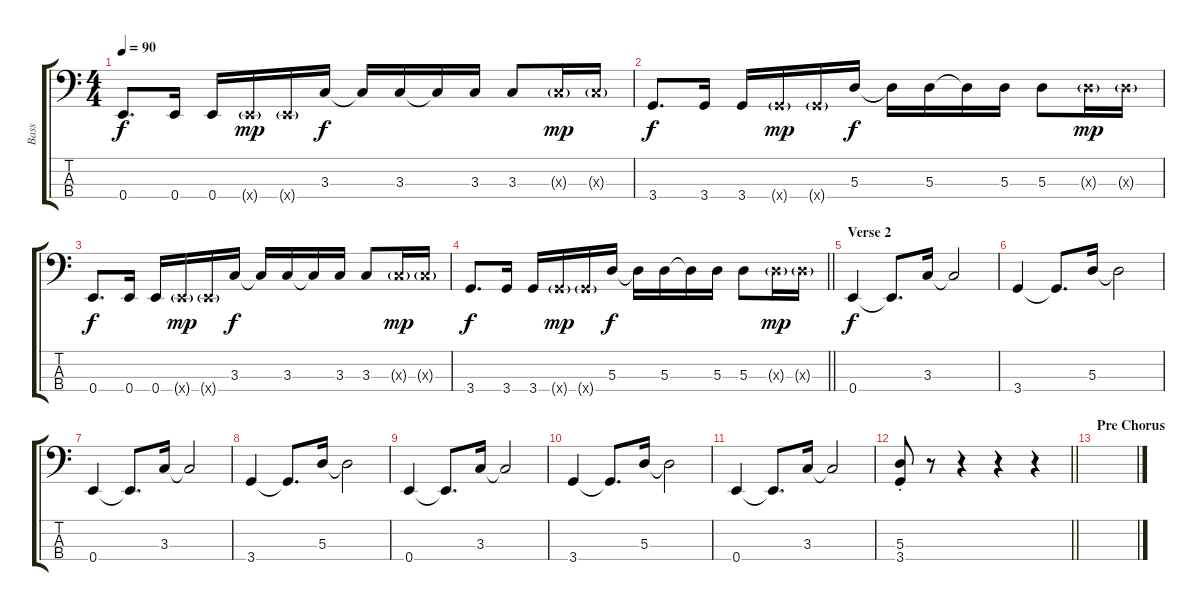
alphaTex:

\track ("Bass" "Bass") {instrument electricbassfinger}
\staff {score tabs}
\tuning (G2 D2 A1 E1) {hide}
\ts (4 4)
\tempo 90
\clef f4
\ks c
0.4.8{d dy f} 0.4.16 0.4.16 0.4{g x}.16{dy mp} 0.4{g x}.16 3.3.16{dy f} 3.3{t}.16 3.3.16 3.3{t}.16 3.3.16 3.3.8 3.3{g x}.16{dy mp} 3.3{g x}.16 |
3.4.8{d dy f} 3.4.16 3.4.16 3.4{g x}.16{dy mp} 3.4{g x}.16 5.3.16{dy f} 5.3{t}.16 5.3.16 5.3{t}.16 5.3.16 5.3.8 5.3{g x}.16{dy mp} 5.3{g x}.16 |
0.4.8{d dy f} 0.4.16 0.4.16 0.4{g x}.16{dy mp} 0.4{g x}.16 3.3.16{dy f} 3.3{t}.16 3.3.16 3.3{t}.16 3.3.16 3.3.8 3.3{g x}.16{dy mp} 3.3{g x}.16 |
\barLineRight lightlight
3.4.8{d dy f} 3.4.16 3.4.16 3.4{g x}.16{dy mp} 3.4{g x}.16 5.3.16{dy f} 5.3{t}.16 5.3.16 5.3{t}.16 5.3.16 5.3.8 5.3{g x}.16{dy mp} 5.3{g x}.16 |
\section ("" "Verse 2")
0.4.4{dy f} 0.4{t}.8{d} 3.3.16 3.3{t}.2 |
3.4.4 3.4{t}.8{d} 5.3.16 5.3{t}.2 |
0.4.4 0.4{t}.8{d} 3.3.16 3.3{t}.2 |
3.4.4 3.4{t}.8{d} 5.3.16 5.3{t}.2 |
0.4.4 0.4{t}.8{d} 3.3.16 3.3{t}.2 |
3.4.4 3.4{t}.8{d} 5.3.16 5.3{t}.2 |
0.4.4 0.4{t}.8{d} 3.3.16 3.3{t}.2 |
\barLineRight lightlight
(5.3{st} 3.4).8 r.8 r.4 r.4 r.4 |
\section ("" "Pre Chorus")
